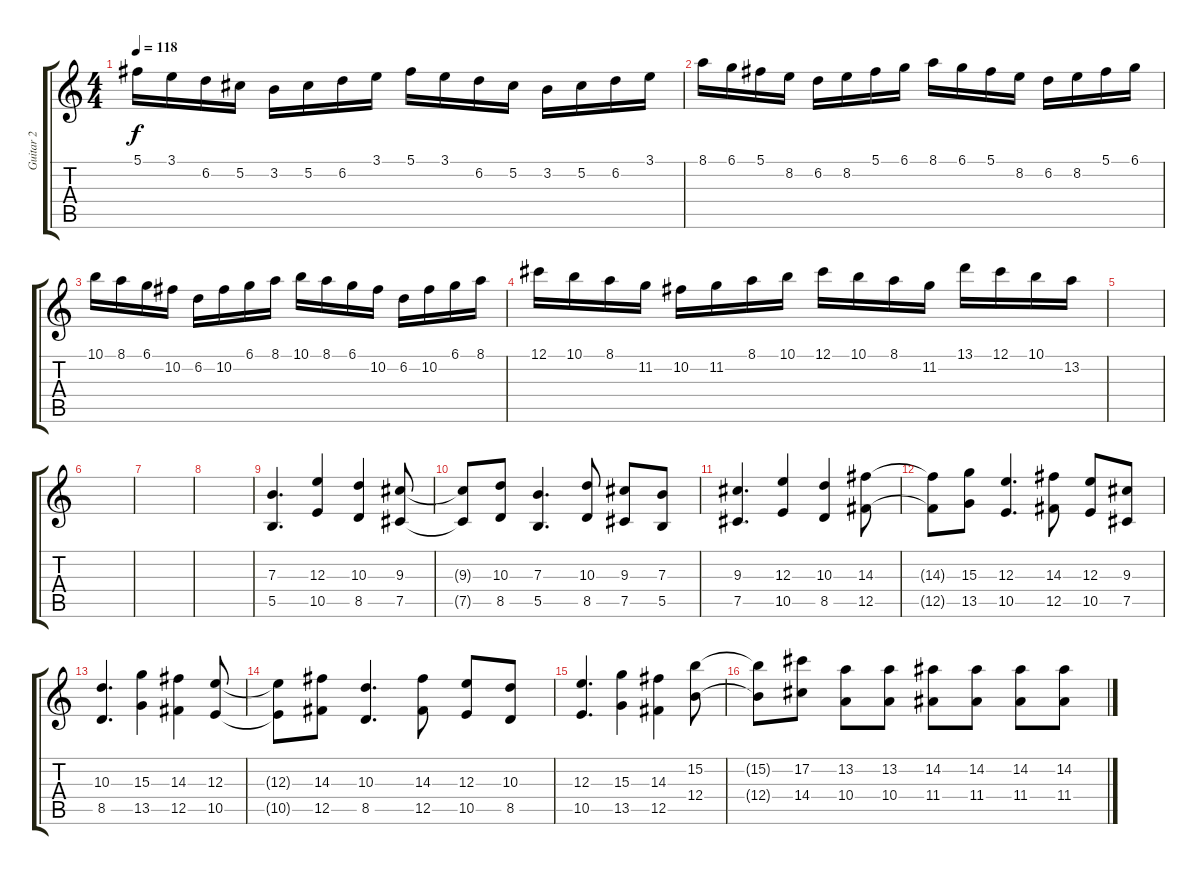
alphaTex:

\track ("Guitar 2" "Guitar 2") {instrument electricguitarclean}
\staff {score tabs}
\tuning (Db4 Ab3 E3 B2 Gb2 B1) {hide}
\ts (4 4)
\tempo 118
\clef g2
\ks c
5.1.16{dy f} 3.1.16 6.2.16 5.2.16 3.2.16 5.2.16 6.2.16 3.1.16 5.1.16 3.1.16 6.2.16 5.2.16 3.2.16 5.2.16 6.2.16 3.1.16 |
8.1.16 6.1.16 5.1.16 8.2.16 6.2.16 8.2.16 5.1.16 6.1.16 8.1.16 6.1.16 5.1.16 8.2.16 6.2.16 8.2.16 5.1.16 6.1.16 |
10.1.16 8.1.16 6.1.16 10.2.16 6.2.16 10.2.16 6.1.16 8.1.16 10.1.16 8.1.16 6.1.16 10.2.16 6.2.16 10.2.16 6.1.16 8.1.16 |
12.1.16 10.1.16 8.1.16 11.2.16 10.2.16 11.2.16 8.1.16 10.1.16 12.1.16 10.1.16 8.1.16 11.2.16 13.1.16 12.1.16 10.1.16 13.2.16 |
|
|
|
|
(7.3 5.5).4{d instrument distortionguitar} (12.3 10.5).4 (10.3 8.5).4 (9.3 7.5).8 |
(9.3{t} 7.5{t}).8 (10.3 8.5).8 (7.3 5.5).4{d} (10.3 8.5).8 (9.3 7.5).8 (7.3 5.5).8 |
(9.3 7.5).4{d} (12.3 10.5).4 (10.3 8.5).4 (14.3 12.5).8 |
(14.3{t} 12.5{t}).8 (15.3 13.5).8 (12.3 10.5).4{d} (14.3 12.5).8 (12.3 10.5).8 (9.3 7.5).8 |
(10.3 8.5).4{d} (15.3 13.5).4 (14.3 12.5).4 (12.3 10.5).8 |
(12.3{t} 10.5{t}).8 (14.3 12.5).8 (10.3 8.5).4{d} (14.3 12.5).8 (12.3 10.5).8 (10.3 8.5).8 |
(12.3 10.5).4{d} (15.3 13.5).4 (14.3 12.5).4 (15.2 12.4).8 |
(15.2{t} 12.4{t}).8 (17.2 14.4).8 (13.2 10.4).8 (13.2 10.4).8 (14.2 11.4).8 (14.2 11.4).8 (14.2 11.4).8 (14.2 11.4).8
